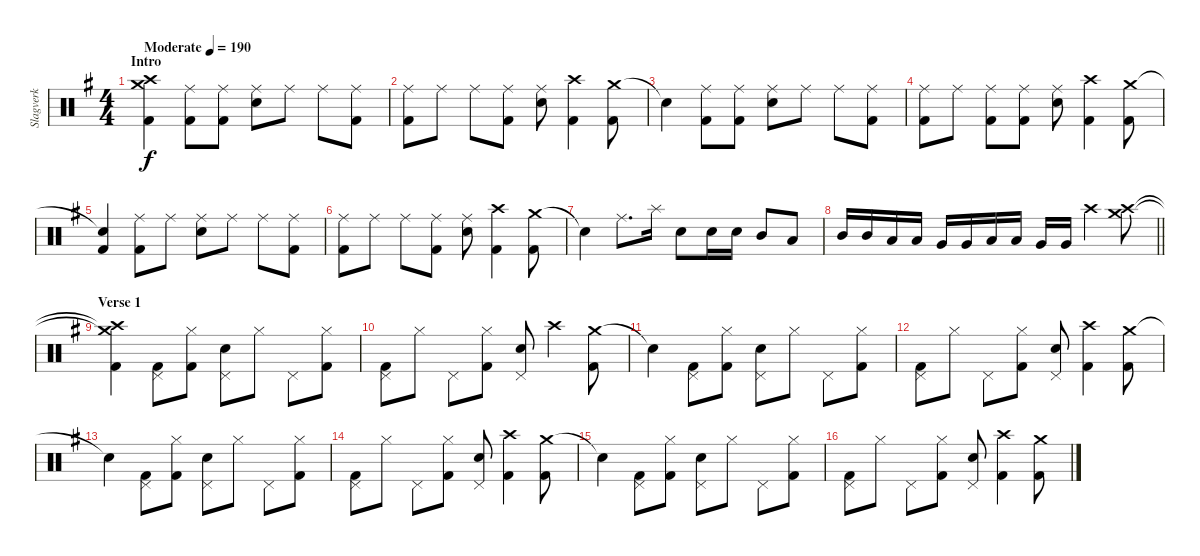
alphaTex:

\track ("Slagverk" "Slagverk") {instrument percussion}
\staff {score}
\articulation defaults
\ts (4 4)
\section ("" "Intro")
\tempo (190 "Moderate")
\clef neutral
\ks g
("Crash high (hit)" "Crash medium (hit)" "Kick (hit) 2").4{dy f} ("Ride (middle)" "Kick (hit) 2").8 ("Ride (middle)" "Kick (hit) 2").8 ("Ride (middle)" "Electric Snare (hit)").8 "Ride (middle)".8 "Ride (middle)".8 ("Ride (middle)" "Kick (hit) 2").8 |
("Ride (middle)" "Kick (hit) 2").8 "Ride (middle)".8 "Ride (middle)".8 ("Ride (middle)" "Kick (hit) 2").8 ("Ride (middle)" "Electric Snare (hit)").8 ("Crash high (hit)" "Kick (hit) 2").4 ("Crash medium (hit)" "Kick (hit) 2").8 |
"Snare (hit)"{t}.4 ("Ride (middle)" "Kick (hit) 2").8 ("Ride (middle)" "Kick (hit) 2").8 ("Ride (middle)" "Electric Snare (hit)").8 "Ride (middle)".8 "Ride (middle)".8 ("Ride (middle)" "Kick (hit) 2").8 |
("Ride (middle)" "Kick (hit) 2").8 "Ride (middle)".8 ("Ride (middle)" "Kick (hit) 2").8 ("Ride (middle)" "Kick (hit) 2").8 ("Ride (middle)" "Electric Snare (hit)").8 ("Crash high (hit)" "Kick (hit) 2").4 ("Crash medium (hit)" "Kick (hit) 2").8 |
("Snare (hit)"{t} "Kick (hit) 2").4 ("Ride (middle)" "Kick (hit) 2").8 "Ride (middle)".8 ("Ride (middle)" "Electric Snare (hit)").8 "Ride (middle)".8 "Ride (middle)".8 ("Ride (middle)" "Kick (hit) 2").8 |
("Ride (middle)" "Kick (hit) 2").8 "Ride (middle)".8 "Ride (middle)".8 ("Ride (middle)" "Kick (hit) 2").8 ("Ride (middle)" "Electric Snare (hit)").8 ("Crash high (hit)" "Kick (hit) 2").4 ("Crash medium (hit)" "Kick (hit) 2").8 |
"Snare (hit)"{t}.4 "Ride (middle)".8{d} "Splash (hit)".16 "Electric Snare (hit)".8 "Electric Snare (hit)".16 "Electric Snare (hit)".16 "Mid Tom (hit)".8 "Low Tom (hit)".8 |
\barLineRight lightlight "Mid Tom (hit)".16 "Mid Tom (hit)".16 "Low Tom (hit)".16 "Low Tom (hit)".16 "Very Low Tom (hit)".16 "Very Low Tom (hit)".16 "Low Floor Tom (hit)".16 "Low Floor Tom (hit)".16 "Very Low Tom (hit)".16 "Very Low Tom (hit)".16 "Crash high (hit)".4
("Crash high (hit)" "Crash medium (hit)").8 |
\section ("" "Verse 1")
("Crash high (hit)"{t} "Crash medium (hit)"{t} "Kick (hit) 2").4 ("Pedal Hi-Hat (hit)" "Kick (hit) 2").8 ("Hi-Hat (closed)" "Kick (hit) 2").8 ("Pedal Hi-Hat (hit)" "Electric Snare (hit)").8 "Hi-Hat (closed)".8 "Pedal Hi-Hat (hit)".8 ("Hi-Hat (closed)" "Kick (hit) 2").8 |
("Pedal Hi-Hat (hit)" "Kick (hit) 2").8 "Hi-Hat (closed)".8 "Pedal Hi-Hat (hit)".8 ("Hi-Hat (closed)" "Kick (hit) 2").8 ("Pedal Hi-Hat (hit)" "Electric Snare (hit)").8 "Crash high (hit)".4 ("Crash medium (hit)" "Kick (hit) 2").8 |
"Snare (hit)"{t}.4 ("Pedal Hi-Hat (hit)" "Kick (hit) 2").8 ("Hi-Hat (closed)" "Kick (hit) 2").8 ("Pedal Hi-Hat (hit)" "Electric Snare (hit)").8 "Hi-Hat (closed)".8 "Pedal Hi-Hat (hit)".8 ("Hi-Hat (closed)" "Kick (hit) 2").8 |
("Pedal Hi-Hat (hit)" "Kick (hit) 2").8 "Hi-Hat (closed)".8 "Pedal Hi-Hat (hit)".8 ("Hi-Hat (closed)" "Kick (hit) 2").8 ("Pedal Hi-Hat (hit)" "Electric Snare (hit)").8 ("Crash high (hit)" "Kick (hit) 2").4 ("Crash medium (hit)" "Kick (hit) 2").8 |
"Snare (hit)"{t}.4 ("Pedal Hi-Hat (hit)" "Kick (hit) 2").8 ("Hi-Hat (closed)" "Kick (hit) 2").8 ("Pedal Hi-Hat (hit)" "Electric Snare (hit)").8 "Hi-Hat (closed)".8 "Pedal Hi-Hat (hit)".8 ("Hi-Hat (closed)" "Kick (hit) 2").8 |
("Pedal Hi-Hat (hit)" "Kick (hit) 2").8 "Hi-Hat (closed)".8 "Pedal Hi-Hat (hit)".8 ("Hi-Hat (closed)" "Kick (hit) 2").8 ("Pedal Hi-Hat (hit)" "Electric Snare (hit)").8 ("Crash high (hit)" "Kick (hit) 2").4 ("Crash medium (hit)" "Kick (hit) 2").8 |
"Snare (hit)"{t}.4 ("Pedal Hi-Hat (hit)" "Kick (hit) 2").8 ("Hi-Hat (closed)" "Kick (hit) 2").8 ("Pedal Hi-Hat (hit)" "Electric Snare (hit)").8 "Hi-Hat (closed)".8 "Pedal Hi-Hat (hit)".8 ("Hi-Hat (closed)" "Kick (hit) 2").8 |
("Pedal Hi-Hat (hit)" "Kick (hit) 2").8 "Hi-Hat (closed)".8 "Pedal Hi-Hat (hit)".8 ("Hi-Hat (closed)" "Kick (hit) 2").8 ("Pedal Hi-Hat (hit)" "Electric Snare (hit)").8 ("Crash high (hit)" "Kick (hit) 2").4 ("Crash medium (hit)" "Kick (hit) 2").8
